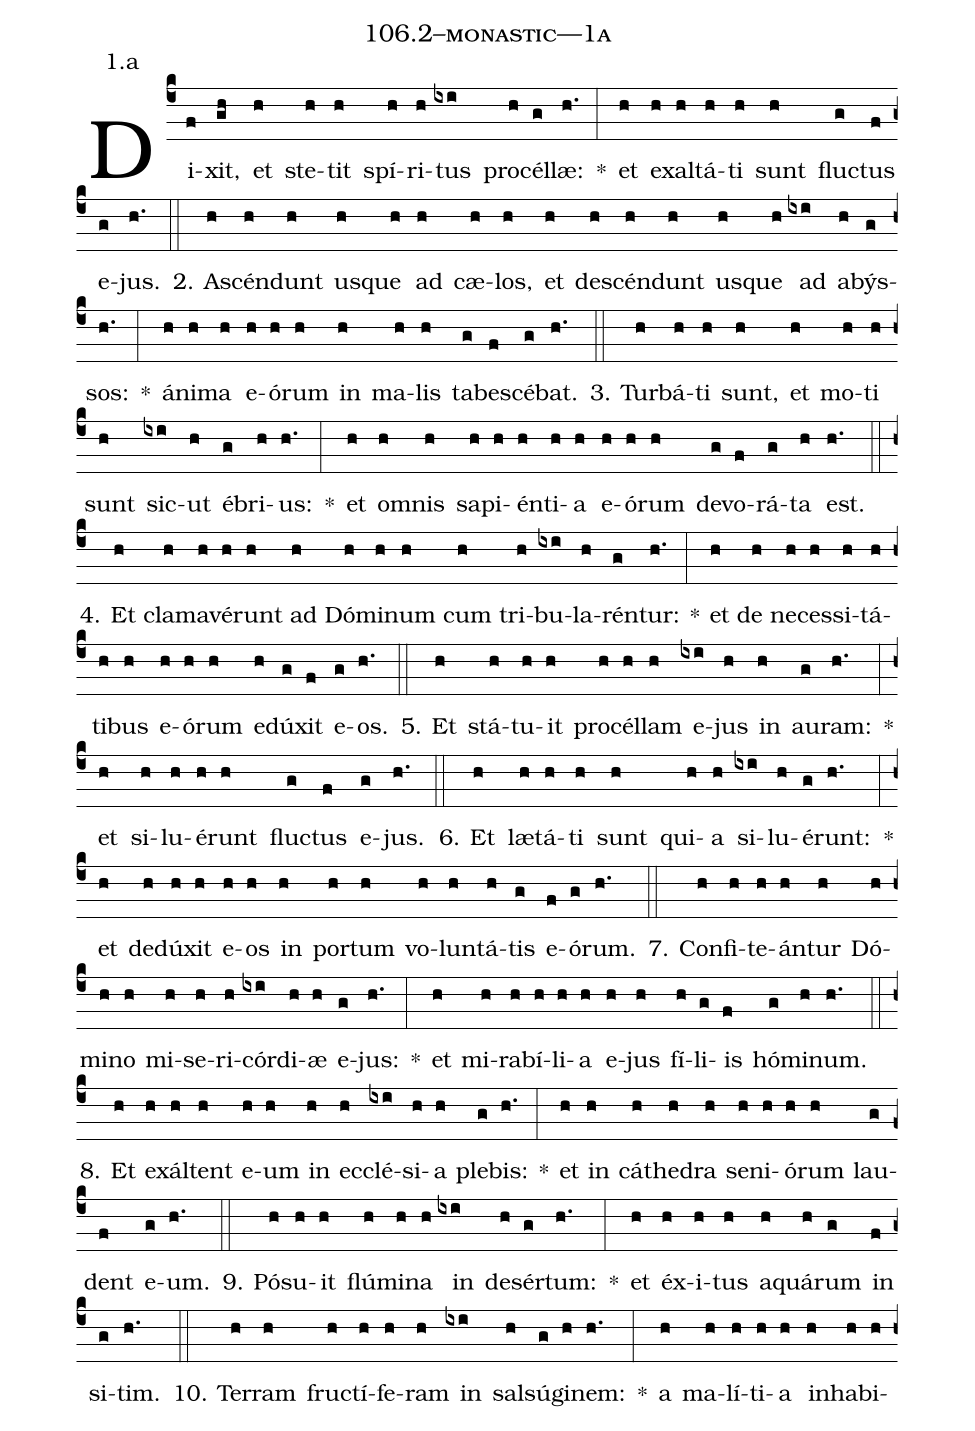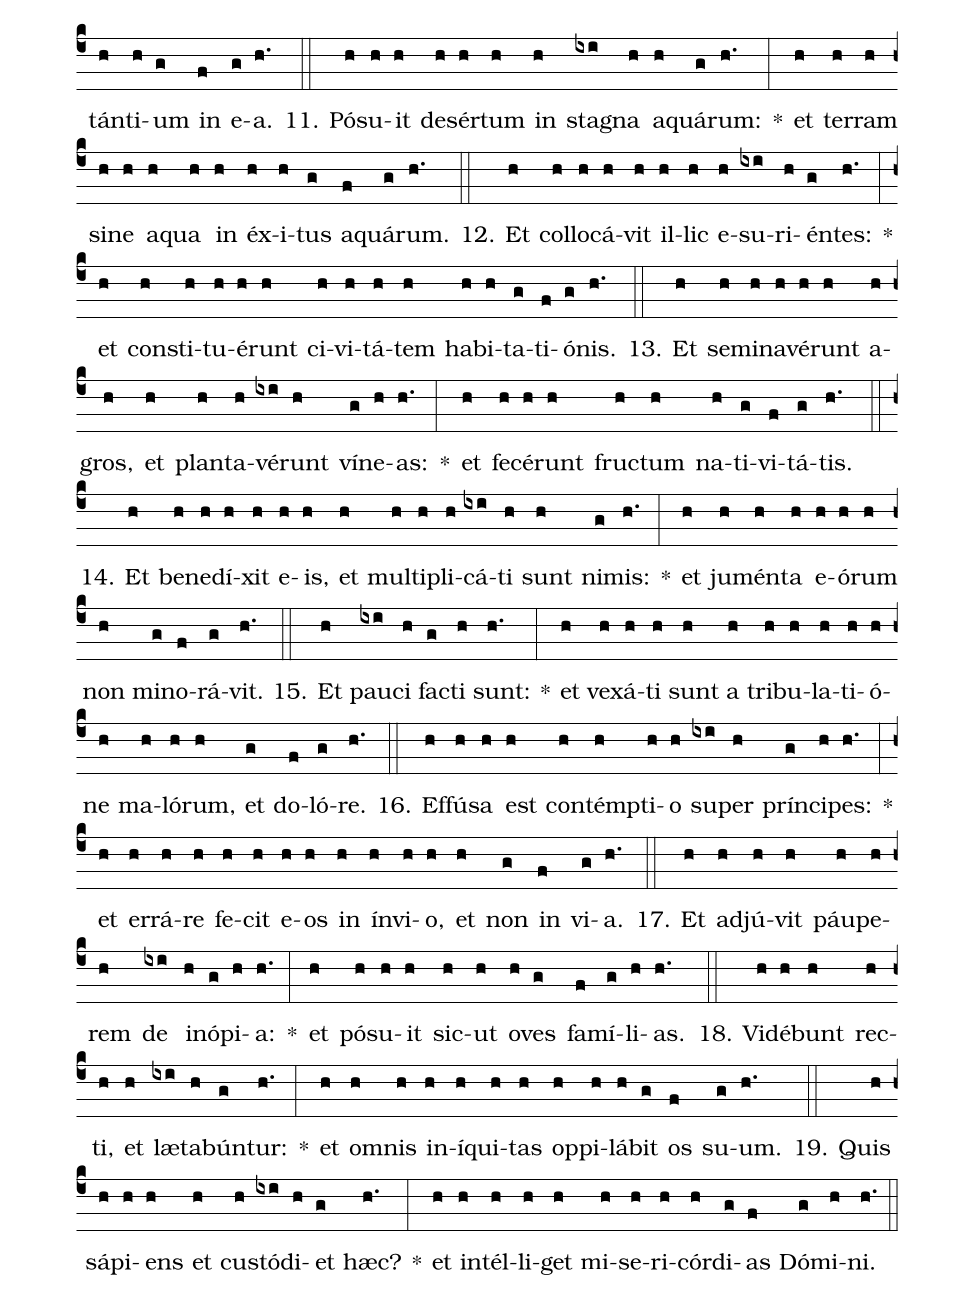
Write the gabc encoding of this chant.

name: 106.2--monastic---1a;
annotation: 1.a;
%%
(c4)Di(f)xit,(gh) et(h) ste(h)tit(h) spí(h)ri(h)tus(ixi) pro(h)cél(g)læ:(h.) *(:) et(h) ex(h)al(h)tá(h)ti(h) sunt(h) fluc(g)tus(f) e(g)jus.(h.) (::)
2. A(h)scén(h)dunt(h) us(h)que(h) ad(h) cæ(h)los,(h) et(h) de(h)scén(h)dunt(h) us(h)que(h) ad(ixi) a(h)býs(g)sos:(h.) *(:) á(h)ni(h)ma(h) e(h)ó(h)rum(h) in(h) ma(h)lis(h) ta(g)be(f)scé(g)bat.(h.) (::)
3. Tur(h)bá(h)ti(h) sunt,(h) et(h) mo(h)ti(h) sunt(h) sic(ixi)ut(h) é(g)bri(h)us:(h.) *(:) et(h) om(h)nis(h) sa(h)pi(h)én(h)ti(h)a(h) e(h)ó(h)rum(h) de(g)vo(f)rá(g)ta(h) est.(h.) (::)
4. Et(h) cla(h)ma(h)vé(h)runt(h) ad(h) Dó(h)mi(h)num(h) cum(h) tri(h)bu(ixi)la(h)rén(g)tur:(h.) *(:) et(h) de(h) ne(h)ces(h)si(h)tá(h)ti(h)bus(h) e(h)ó(h)rum(h) e(h)dú(g)xit(f) e(g)os.(h.) (::)
5. Et(h) stá(h)tu(h)it(h) pro(h)cél(h)lam(h) e(ixi)jus(h) in(h) au(g)ram:(h.) *(:) et(h) si(h)lu(h)é(h)runt(h) fluc(g)tus(f) e(g)jus.(h.) (::)
6. Et(h) læ(h)tá(h)ti(h) sunt(h) qui(h)a(h) si(ixi)lu(h)é(g)runt:(h.) *(:) et(h) de(h)dú(h)xit(h) e(h)os(h) in(h) por(h)tum(h) vo(h)lun(h)tá(h)tis(g) e(f)ó(g)rum.(h.) (::)
7. Con(h)fi(h)te(h)án(h)tur(h) Dó(h)mi(h)no(h) mi(h)se(h)ri(h)cór(ixi)di(h)æ(h) e(g)jus:(h.) *(:) et(h) mi(h)ra(h)bí(h)li(h)a(h) e(h)jus(h) fí(h)li(g)is(f) hó(g)mi(h)num.(h.) (::)
8. Et(h) ex(h)ál(h)tent(h) e(h)um(h) in(h) ec(h)clé(ixi)si(h)a(h) ple(g)bis:(h.) *(:) et(h) in(h) cá(h)the(h)dra(h) se(h)ni(h)ó(h)rum(h) lau(g)dent(f) e(g)um.(h.) (::)
9. Pó(h)su(h)it(h) flú(h)mi(h)na(h) in(ixi) de(h)sér(g)tum:(h.) *(:) et(h) éx(h)i(h)tus(h) a(h)quá(h)rum(g) in(f) si(g)tim.(h.) (::)
10. Ter(h)ram(h) fruc(h)tí(h)fe(h)ram(h) in(ixi) sal(h)sú(g)gi(h)nem:(h.) *(:) a(h) ma(h)lí(h)ti(h)a(h) in(h)ha(h)bi(h)tán(h)ti(h)um(g) in(f) e(g)a.(h.) (::)
11. Pó(h)su(h)it(h) de(h)sér(h)tum(h) in(h) sta(ixi)gna(h) a(h)quá(g)rum:(h.) *(:) et(h) ter(h)ram(h) si(h)ne(h) a(h)qua(h) in(h) éx(h)i(h)tus(g) a(f)quá(g)rum.(h.) (::)
12. Et(h) col(h)lo(h)cá(h)vit(h) il(h)lic(h) e(h)su(ixi)ri(h)én(g)tes:(h.) *(:) et(h) con(h)sti(h)tu(h)é(h)runt(h) ci(h)vi(h)tá(h)tem(h) ha(h)bi(h)ta(g)ti(f)ó(g)nis.(h.) (::)
13. Et(h) se(h)mi(h)na(h)vé(h)runt(h) a(h)gros,(h) et(h) plan(h)ta(h)vé(ixi)runt(h) ví(g)ne(h)as:(h.) *(:) et(h) fe(h)cé(h)runt(h) fruc(h)tum(h) na(h)ti(g)vi(f)tá(g)tis.(h.) (::)
14. Et(h) be(h)ne(h)dí(h)xit(h) e(h)is,(h) et(h) mul(h)ti(h)pli(h)cá(ixi)ti(h) sunt(h) ni(g)mis:(h.) *(:) et(h) ju(h)mén(h)ta(h) e(h)ó(h)rum(h) non(h) mi(g)no(f)rá(g)vit.(h.) (::)
15. Et(h) pau(ixi)ci(h) fac(g)ti(h) sunt:(h.) *(:) et(h) ve(h)xá(h)ti(h) sunt(h) a(h) tri(h)bu(h)la(h)ti(h)ó(h)ne(h) ma(h)ló(h)rum,(h) et(g) do(f)ló(g)re.(h.) (::)
16. Ef(h)fú(h)sa(h) est(h) con(h)témp(h)ti(h)o(h) su(ixi)per(h) prín(g)ci(h)pes:(h.) *(:) et(h) er(h)rá(h)re(h) fe(h)cit(h) e(h)os(h) in(h) ín(h)vi(h)o,(h) et(h) non(g) in(f) vi(g)a.(h.) (::)
17. Et(h) ad(h)jú(h)vit(h) páu(h)pe(h)rem(h) de(ixi) in(h)ó(g)pi(h)a:(h.) *(:) et(h) pó(h)su(h)it(h) sic(h)ut(h) o(h)ves(g) fa(f)mí(g)li(h)as.(h.) (::)
18. Vi(h)dé(h)bunt(h) rec(h)ti,(h) et(h) læ(ixi)ta(h)bún(g)tur:(h.) *(:) et(h) om(h)nis(h) in(h)í(h)qui(h)tas(h) op(h)pi(h)lá(h)bit(g) os(f) su(g)um.(h.) (::)
19. Quis(h) sá(h)pi(h)ens(h) et(h) cus(h)tó(ixi)di(h)et(g) hæc?(h.) *(:) et(h) in(h)tél(h)li(h)get(h) mi(h)se(h)ri(h)cór(h)di(g)as(f) Dó(g)mi(h)ni.(h.) (::)
